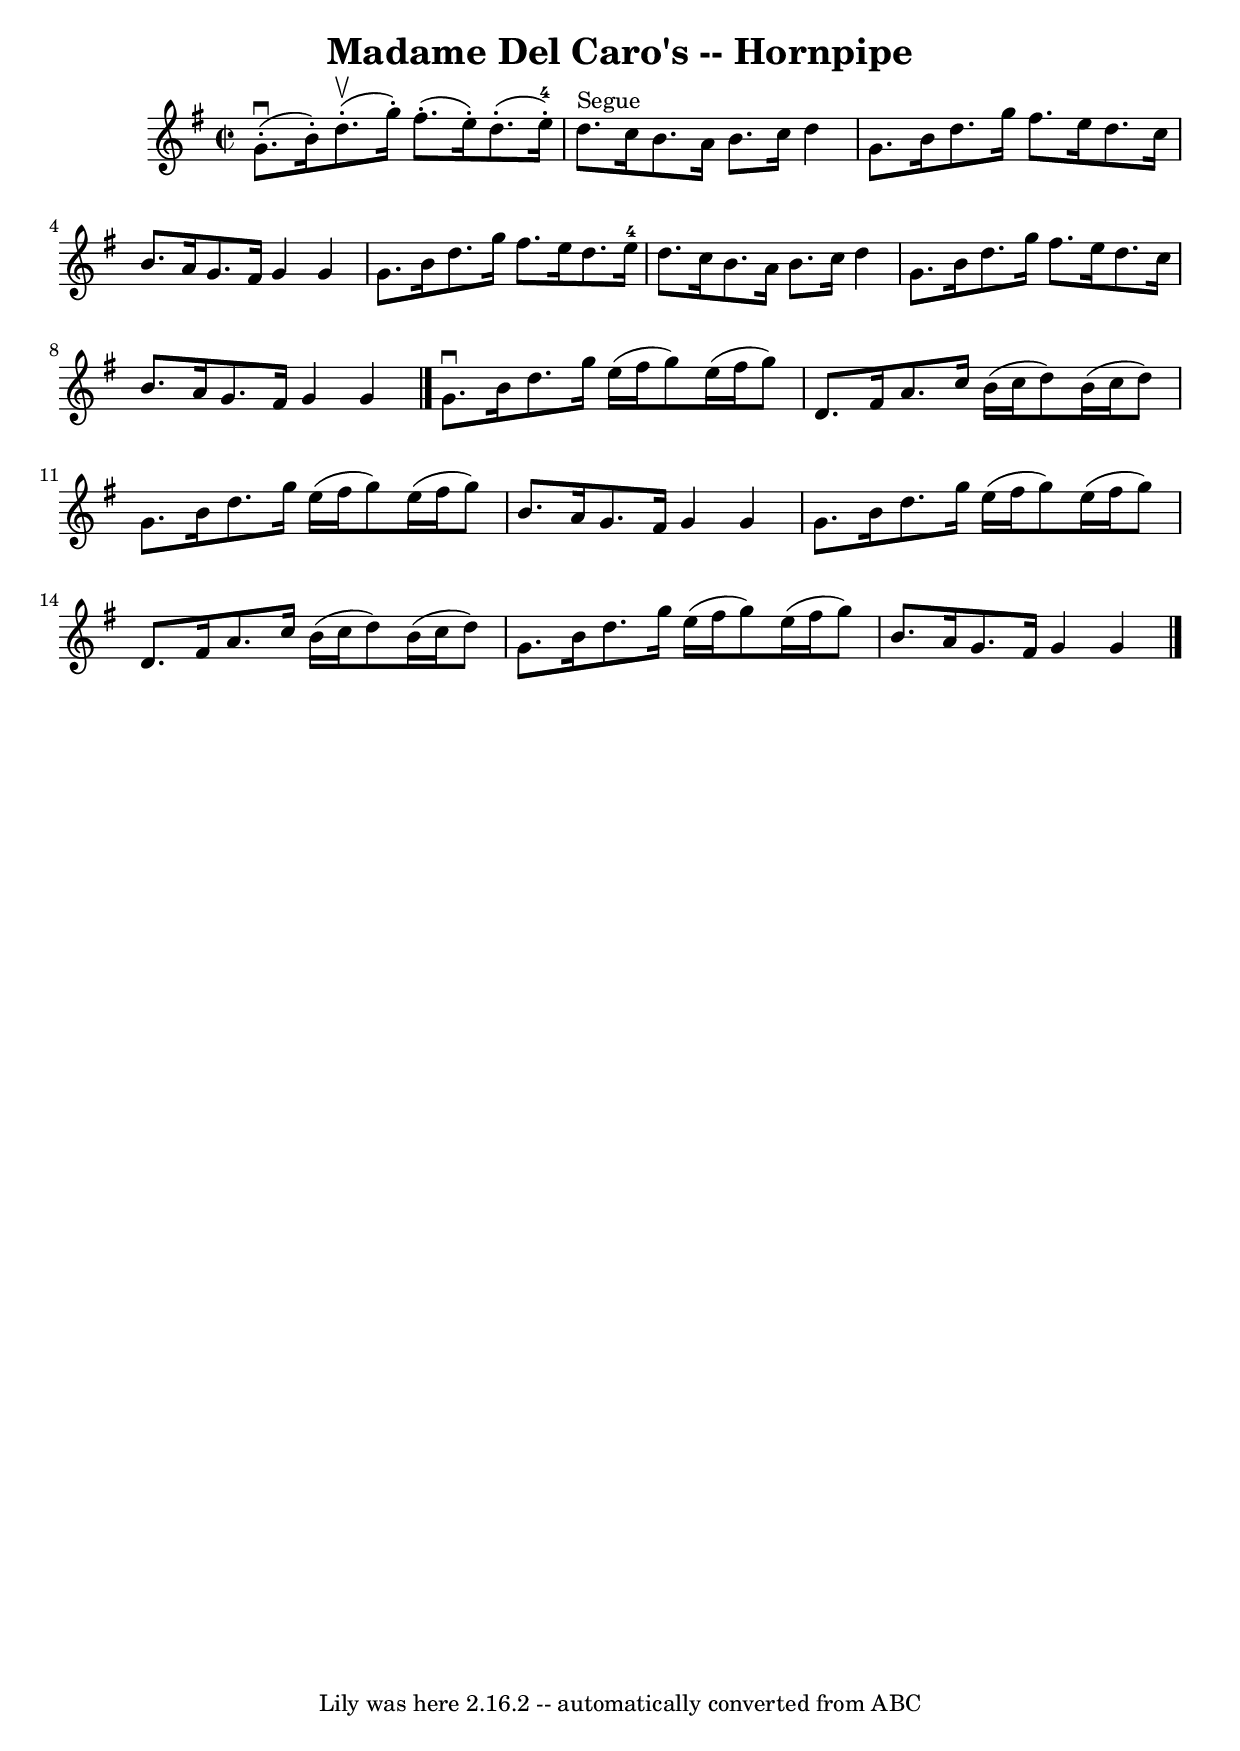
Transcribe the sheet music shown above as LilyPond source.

\version "2.16.2"
\include "Mammoth.ily"
\header {
  %% book = "Cole's 1000 Fiddle Tunes"
  crossRefNumber = "1"
  footnotes = ""
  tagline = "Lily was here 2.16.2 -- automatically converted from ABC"
  title = "Madame Del Caro's -- Hornpipe"

}
voicedefault =  {


  \override Staff.TimeSignature #'style = #'C
  \time 2/2 
  \key g \major
 g'8. (^\downbow-. b'16 -.) d''8. 
  (^\upbow-. g''16 -.) fis''8. (-. e''16 -.) d''8. (-. e''16 
  -4-.) |
  d''8.^"Segue" c''16 b'8. a'16 b'8. c''16    
  d''4  |
  g'8. b'16 d''8. g''16 fis''8. e''16 d''8.  
  c''16  |
  b'8. a'16 g'8. fis'16 g'4 g'4  |
  
  g'8. b'16 d''8. g''16 fis''8. e''16 d''8. e''16-4 
  |
  d''8. c''16 b'8. a'16 b'8. c''16 d''4  |
  
  g'8. b'16 d''8. g''16 fis''8. e''16 d''8. c''16  |
  
  b'8. a'16 g'8. fis'16 g'4 g'4  \bar "|." g'8.^\downbow   
  b'16 d''8. g''16 e''16 (fis''16 g''8) e''16 (fis''16    
  g''8) |
  d'8. fis'16 a'8. c''16 b'16 (c''16 d''8  
  -) b'16 (c''16 d''8) |
  g'8. b'16 d''8. g''16    
  e''16 (fis''16 g''8) e''16 (fis''16 g''8) |
  b'8.   
  a'16 g'8. fis'16 g'4 g'4  |
  g'8. b'16 d''8.    
  g''16 e''16 (fis''16 g''8) e''16 (fis''16 g''8) |
  
  d'8. fis'16 a'8. c''16 b'16 (c''16 d''8) b'16 (
  c''16 d''8) |
  g'8. b'16 d''8. g''16 e''16 (
  fis''16 g''8) e''16 (fis''16 g''8) |
  b'8. a'16    
  g'8. fis'16 g'4 g'4  \bar "|."   

}

\score{
  <<

    \context Staff="default"
    {
      \voicedefault 
      
    }

  >>
  \layout {
    
  }
  \midi {
  }

}
